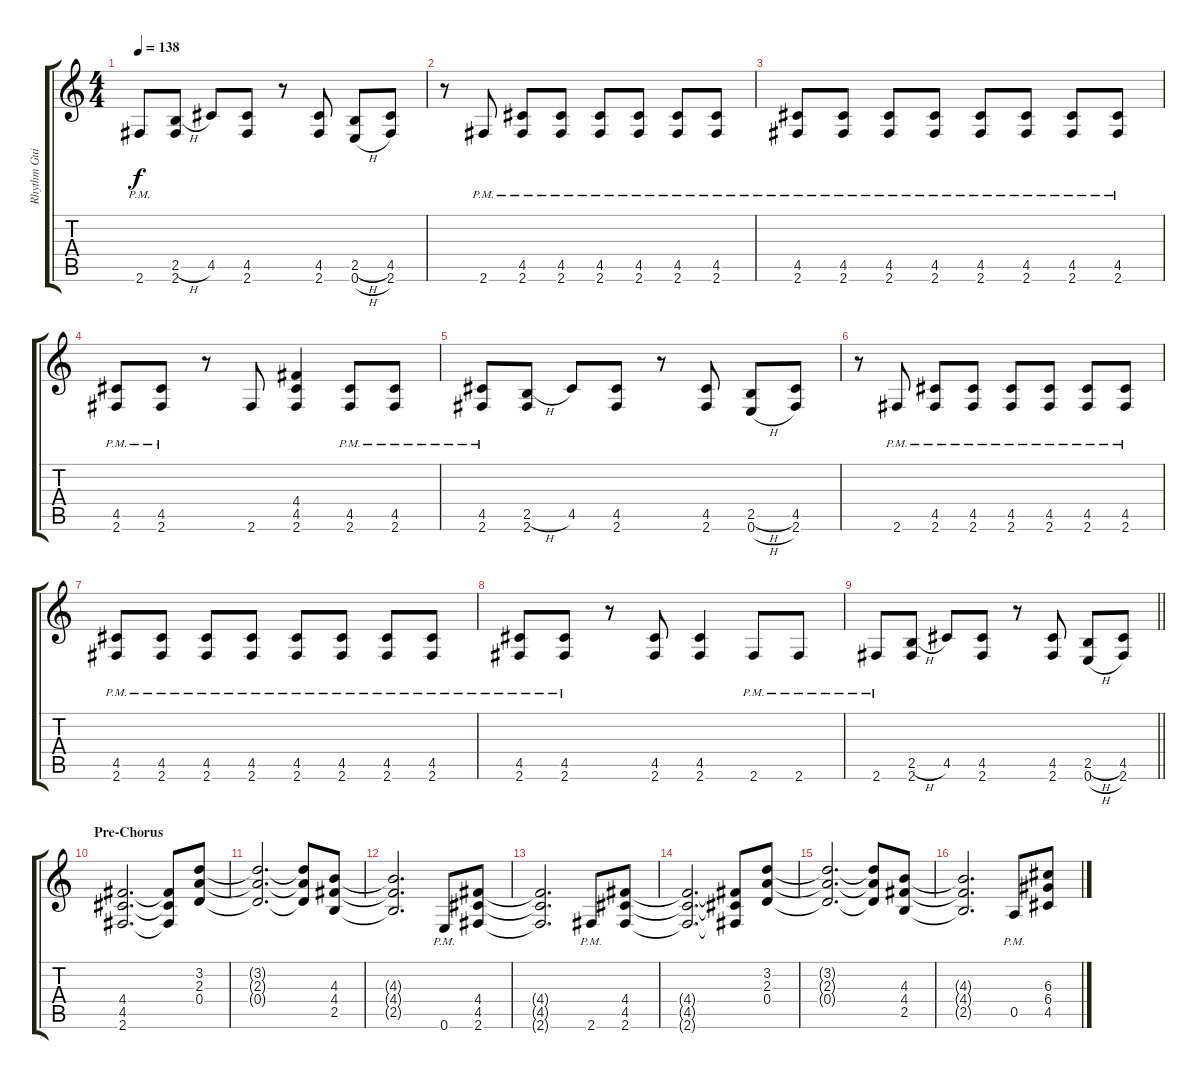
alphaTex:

\track ("Rhythm Guitar (K.K. Downing)" "Rhythm Gui") {instrument distortionguitar}
\staff {score tabs}
\tuning (E4 B3 G3 D3 A2 E2) {hide}
\ts (4 4)
\tempo 138
\clef g2
\ks c
2.6{pm}.8{dy f} (2.5{h} 2.6).8 4.5.8 (4.5 2.6).8 r.8 (4.5 2.6).8 (2.5{h} 0.6{h}).8 (4.5 2.6).8 |
r.8 2.6{pm}.8 (4.5{pm} 2.6{pm}).8 (4.5{pm} 2.6{pm}).8 (4.5{pm} 2.6{pm}).8 (4.5{pm} 2.6{pm}).8 (4.5{pm} 2.6{pm}).8 (4.5{pm} 2.6{pm}).8 |
(4.5{pm} 2.6{pm}).8 (4.5{pm} 2.6{pm}).8 (4.5{pm} 2.6{pm}).8 (4.5{pm} 2.6{pm}).8 (4.5{pm} 2.6{pm}).8 (4.5{pm} 2.6{pm}).8 (4.5{pm} 2.6{pm}).8 (4.5{pm} 2.6{pm}).8 |
(4.5{pm} 2.6{pm}).8 (4.5{pm} 2.6{pm}).8 r.8 2.6.8 (4.4 4.5 2.6).4 (4.5{pm} 2.6{pm}).8 (4.5{pm} 2.6{pm}).8 |
(4.5{pm} 2.6{pm}).8 (2.5{h} 2.6).8 4.5.8 (4.5 2.6).8 r.8 (4.5 2.6).8 (2.5{h} 0.6{h}).8 (4.5 2.6).8 |
r.8 2.6{pm}.8 (4.5{pm} 2.6{pm}).8 (4.5{pm} 2.6{pm}).8 (4.5{pm} 2.6{pm}).8 (4.5{pm} 2.6{pm}).8 (4.5{pm} 2.6{pm}).8 (4.5{pm} 2.6{pm}).8 |
(4.5{pm} 2.6{pm}).8 (4.5{pm} 2.6{pm}).8 (4.5{pm} 2.6{pm}).8 (4.5{pm} 2.6{pm}).8 (4.5{pm} 2.6{pm}).8 (4.5{pm} 2.6{pm}).8 (4.5{pm} 2.6{pm}).8 (4.5{pm} 2.6{pm}).8 |
(4.5{pm} 2.6{pm}).8 (4.5{pm} 2.6{pm}).8 r.8 (4.5 2.6).8 (4.5 2.6).4 2.6{pm}.8 2.6{pm}.8 |
\barLineRight lightlight
2.6{pm}.8 (2.5{h} 2.6).8 4.5.8 (4.5 2.6).8 r.8 (4.5 2.6).8 (2.5{h} 0.6{h}).8 (4.5 2.6).8 |
\section ("" "Pre-Chorus")
(4.4 4.5 2.6).2{d} (4.4{t} 4.5{t} 2.6{t}).8 (3.2 2.3 0.4).8 |
(3.2{t} 2.3{t} 0.4{t}).2{d} (3.2{t} 2.3{t} 0.4{t}).8 (4.3 4.4 2.5).8 |
(4.3{t} 4.4{t} 2.5{t}).2{d} 0.6{pm}.8 (4.4 4.5 2.6).8 |
(4.4{t} 4.5{t} 2.6{t}).2{d} 2.6{pm}.8 (4.4 4.5 2.6).8 |
(4.4{t} 4.5{t} 2.6{t}).2{d} (4.4{t} 4.5{t} 2.6{t}).8 (3.2 2.3 0.4).8 |
(3.2{t} 2.3{t} 0.4{t}).2{d} (3.2{t} 2.3{t} 0.4{t}).8 (4.3 4.4 2.5).8 |
(4.3{t} 4.4{t} 2.5{t}).2{d} 0.5{pm}.8 (6.3 6.4 4.5).8
